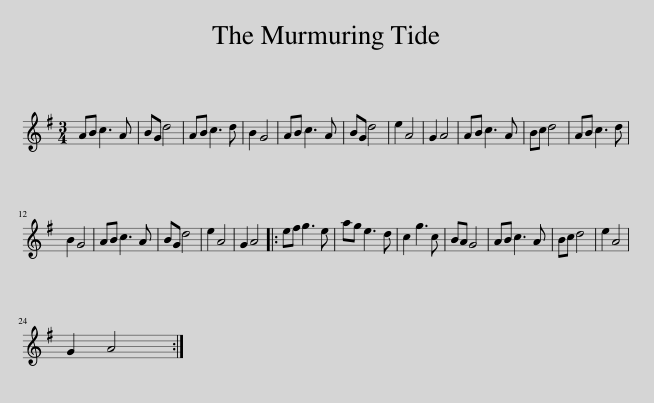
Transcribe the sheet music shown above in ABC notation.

X:1
L:1/8
M:3/4
I:linebreak $
K:G
V:1 treble
V:1
 AB c3 A | BG d4 | AB c3 d | B2 G4 | AB c3 A | %5
 BG d4 | e2 A4 | G2 A4 | AB c3 A | Bc d4 | %10
 AB c3 d |$ B2 G4 | AB c3 A | BG d4 | e2 A4 | %15
 G2 A4 |: ef g3 e | ag e3 d | c2 g3 c | BA G4 | %20
 AB c3 A | Bc d4 | e2 A4 |$ G2 A4 :| %24
